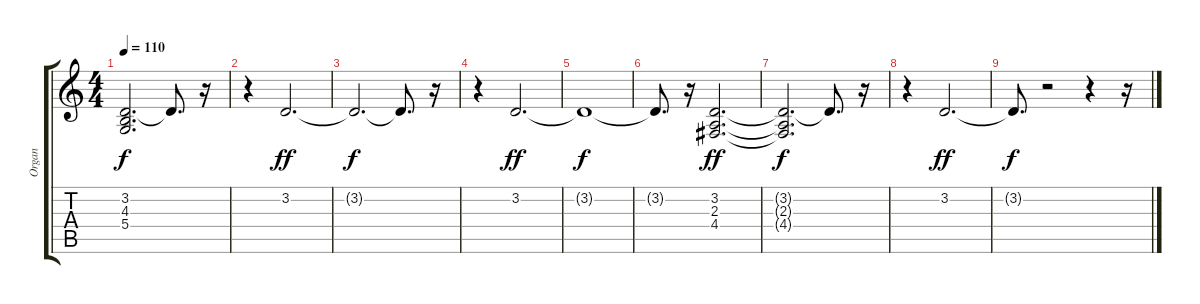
\track ("Organ" "Organ") {instrument stringensemble1}
\staff {score tabs}
\tuning (E4 B3 G3 D3 A2 E2) {hide}
\ts (4 4)
\tempo 110
\clef g2
\ks c
(3.2{t} 4.3{t} 5.4{t}).2{d dy f} 3.2{t}.8{d} r.16 |
r.4 3.2.2{d dy ff} |
3.2{t}.2{d dy f} 3.2{t}.8{d} r.16 |
r.4 3.2.2{d dy ff} |
3.2{t}.1{dy f} |
3.2{t}.8{d} r.16 (3.2 2.3 4.4).2{d dy ff} |
(3.2{t} 2.3{t} 4.4{t}).2{d dy f} 3.2{t}.8{d} r.16 |
r.4 3.2.2{d dy ff} |
3.2{t}.8{d dy f} r.2 r.4 r.16
